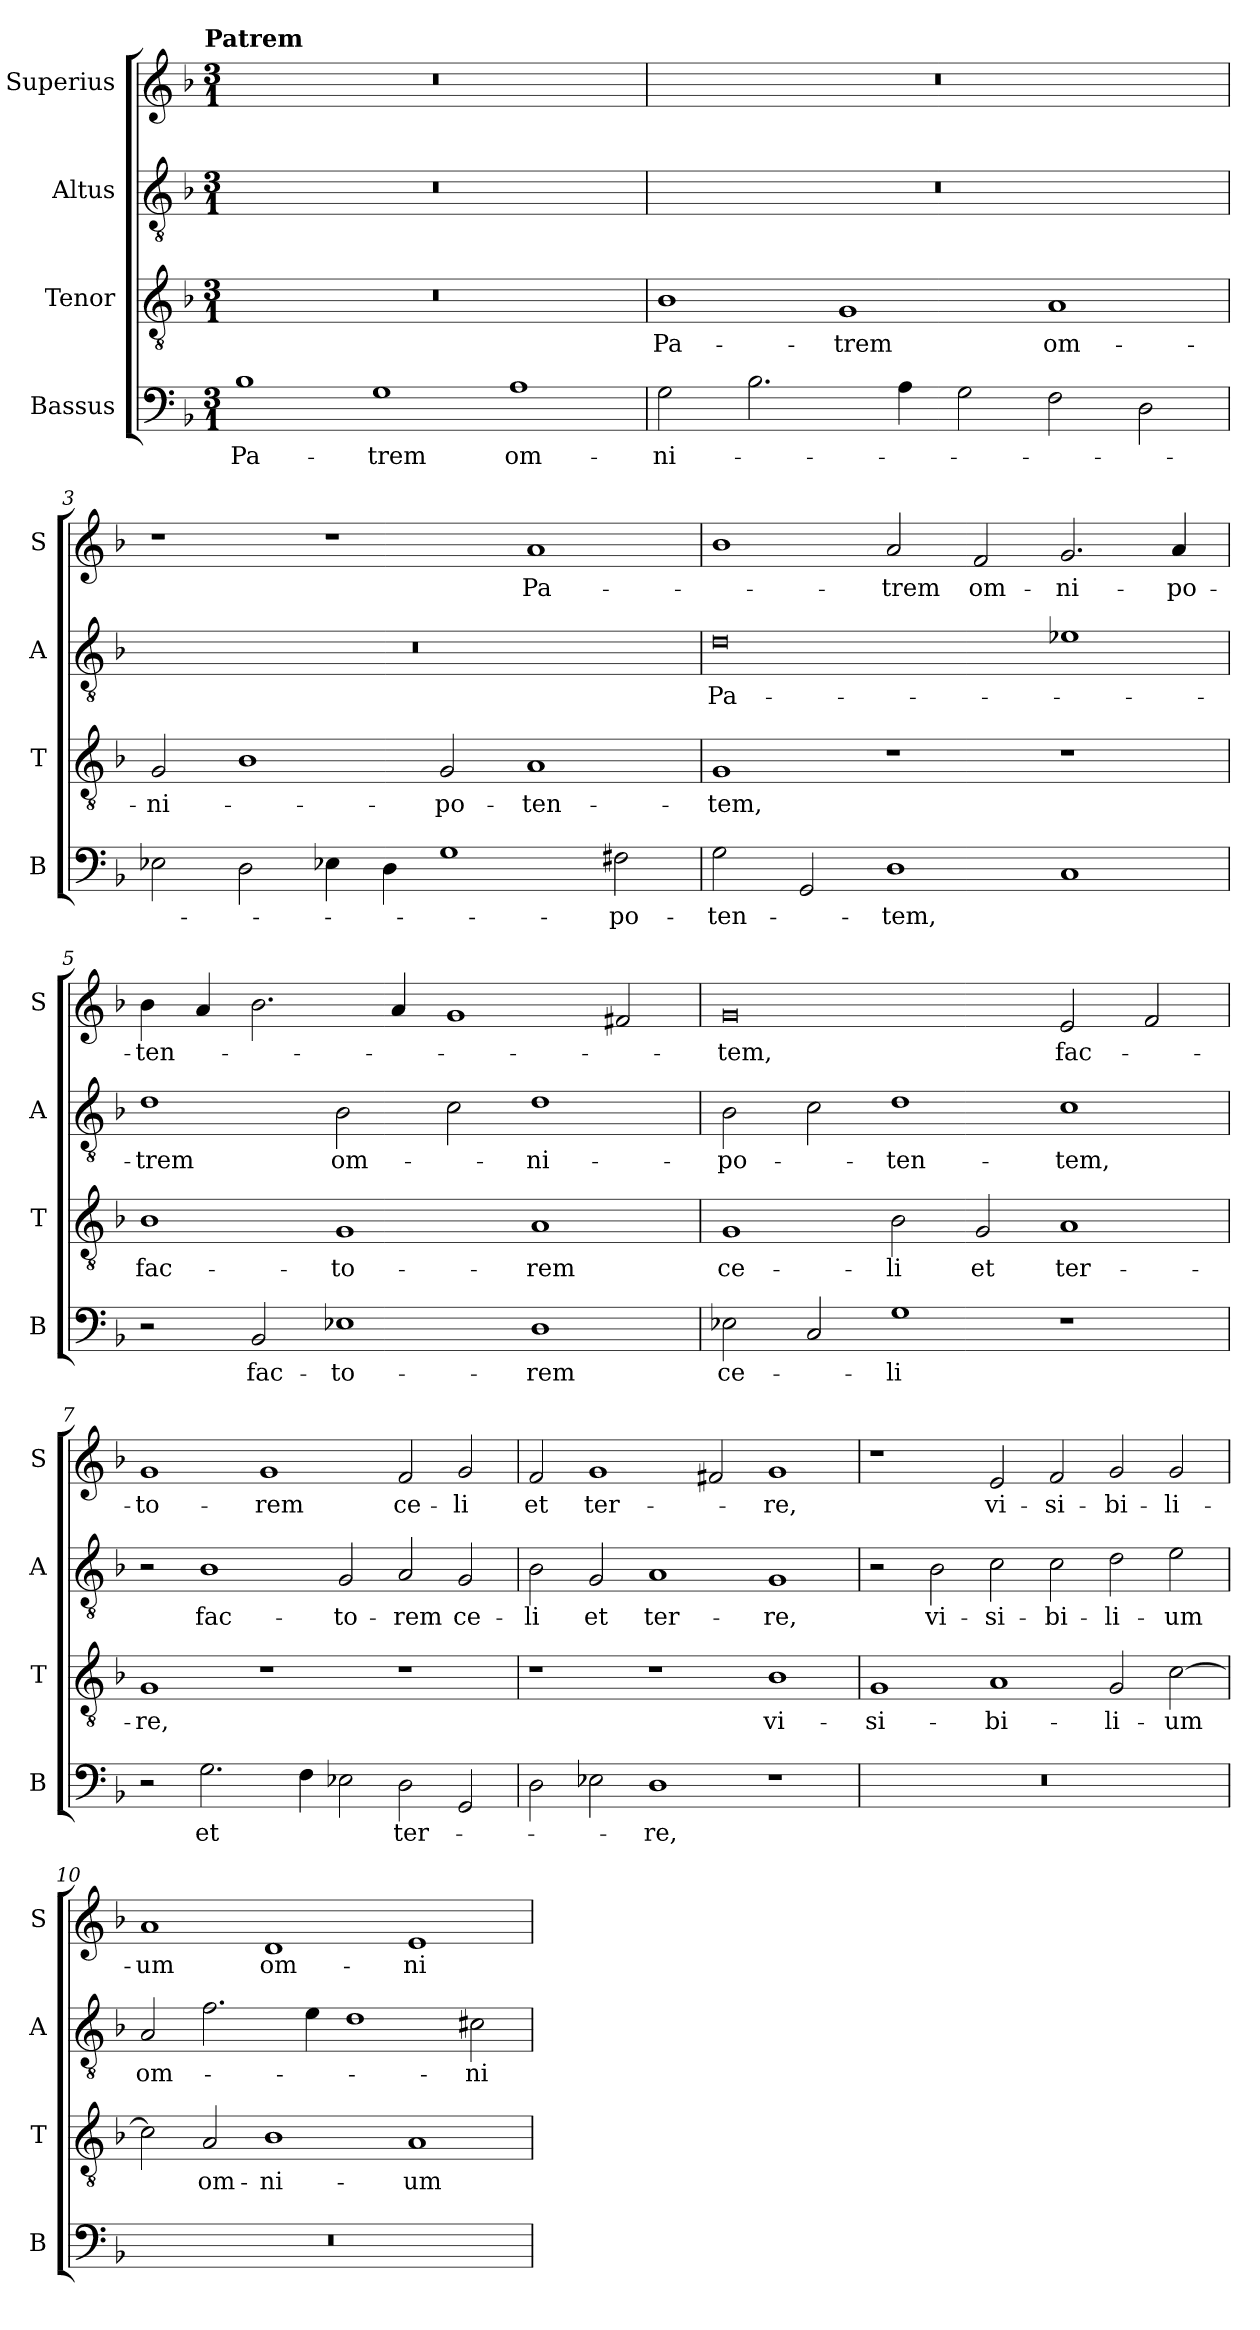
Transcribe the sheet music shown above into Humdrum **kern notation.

**kern	**text	**kern	**text	**kern	**text	**kern	**text
*part4	*part4	*part3	*part3	*part2	*part2	*part1	*part1
*staff4	*staff4	*staff3	*staff3	*staff2	*staff2	*staff1	*staff1
*I"Bassus	*	*I"Tenor	*	*I"Altus	*	*I"Superius	*
*I'B	*	*I'T	*	*I'A	*	*I'S	*
*clefF4	*	*clefGv2	*	*clefGv2	*	*clefG2	*
*k[b-]	*	*k[b-]	*	*k[b-]	*	*k[b-]	*
!!LO:TX:omd:t=Patrem
*M3/1	*	*M3/1	*	*M3/1	*	*M3/1	*
=1	=1	=1	=1	=1	=1	=1	=1
1B-	Pa-	0.r	.	0.r	.	0.r	.
1G	-trem	.	.	.	.	.	.
1A	om-	.	.	.	.	.	.
=2	=2	=2	=2	=2	=2	=2	=2
2G\	-ni-	1B-	Pa-	0.r	.	0.r	.
2.B-\	.	.	.	.	.	.	.
.	.	1G	-trem	.	.	.	.
4A\	.	.	.	.	.	.	.
2G\	.	.	.	.	.	.	.
2F\	.	1A	om-	.	.	.	.
2D\	.	.	.	.	.	.	.
=3	=3	=3	=3	=3	=3	=3	=3
2E-X\	.	2G/	-ni-	0.r	.	1r	.
2D\	.	1B-	.	.	.	.	.
4E-X\	.	.	.	.	.	1r	.
4D\	.	.	.	.	.	.	.
1G	.	2G/	-po-	.	.	.	.
.	.	1A	-ten-	.	.	1a	Pa-
2F#X\	-po-	.	.	.	.	.	.
=4	=4	=4	=4	=4	=4	=4	=4
2G\	-ten-	1G	-tem,	0d	Pa-	1b-	.
2GG/	.	.	.	.	.	.	.
1D	-tem,	1r	.	.	.	2a/	-trem
.	.	.	.	.	.	2f/	om-
1C	.	1r	.	1e-X	.	2.g/	-ni-
.	.	.	.	.	.	4a/	-po-
=5	=5	=5	=5	=5	=5	=5	=5
2r	.	1B-	fac-	1d	-trem	4b-\	-ten-
.	.	.	.	.	.	4a/	.
2BB-/	fac-	.	.	.	.	2.b-\	.
1E-X	-to-	1G	-to-	2B-\	om-	.	.
.	.	.	.	.	.	4a/	.
.	.	.	.	2c\	.	1g	.
1D	-rem	1A	-rem	1d	-ni-	.	.
.	.	.	.	.	.	2f#X/	.
=6	=6	=6	=6	=6	=6	=6	=6
2E-X\	ce-	1G	ce-	2B-\	-po-	0g	-tem,
2C/	.	.	.	2c\	.	.	.
1G	-li	2B-\	-li	1d	-ten-	.	.
.	.	2G/	et	.	.	.	.
1r	.	1A	ter-	1c	-tem,	2e/	fac-
.	.	.	.	.	.	2f/	.
=7	=7	=7	=7	=7	=7	=7	=7
2r	.	1G	-re,	2r	.	1g	-to-
2.G\	et	.	.	1B-	fac-	.	.
.	.	1r	.	.	.	1g	-rem
4F\	.	.	.	.	.	.	.
2E-X\	.	.	.	2G/	-to-	.	.
2D\	ter-	1r	.	2A/	-rem	2f/	ce-
2GG/	.	.	.	2G/	ce-	2g/	-li
=8	=8	=8	=8	=8	=8	=8	=8
2D\	.	1r	.	2B-\	-li	2f/	et
2E-X\	.	.	.	2G/	et	1g	ter-
1D	-re,	1r	.	1A	ter-	.	.
.	.	.	.	.	.	2f#X/	.
1r	.	1B-	vi-	1G	-re,	1g	-re,
=9	=9	=9	=9	=9	=9	=9	=9
0.r	.	1G	-si-	2r	.	1r	.
.	.	.	.	2B-\	vi-	.	.
.	.	1A	-bi-	2c\	-si-	2e/	vi-
.	.	.	.	2c\	-bi-	2f/	-si-
.	.	2G/	-li-	2d\	-li-	2g/	-bi-
.	.	[2c\	-um	2e\	-um	2g/	-li-
=10	=10	=10	=10	=10	=10	=10	=10
0.r	.	2c\]	.	2A/	om-	1a	-um
.	.	2A/	om-	2.f\	.	.	.
.	.	1B-	-ni-	.	.	1d	om-
.	.	.	.	4e\	.	.	.
.	.	.	.	1d	.	.	.
.	.	1A	-um	.	.	1e	-ni-
.	.	.	.	2c#X\	-ni-	.	.
=	=	=	=	=	=	=	=
*-	*-	*-	*-	*-	*-	*-	*-
